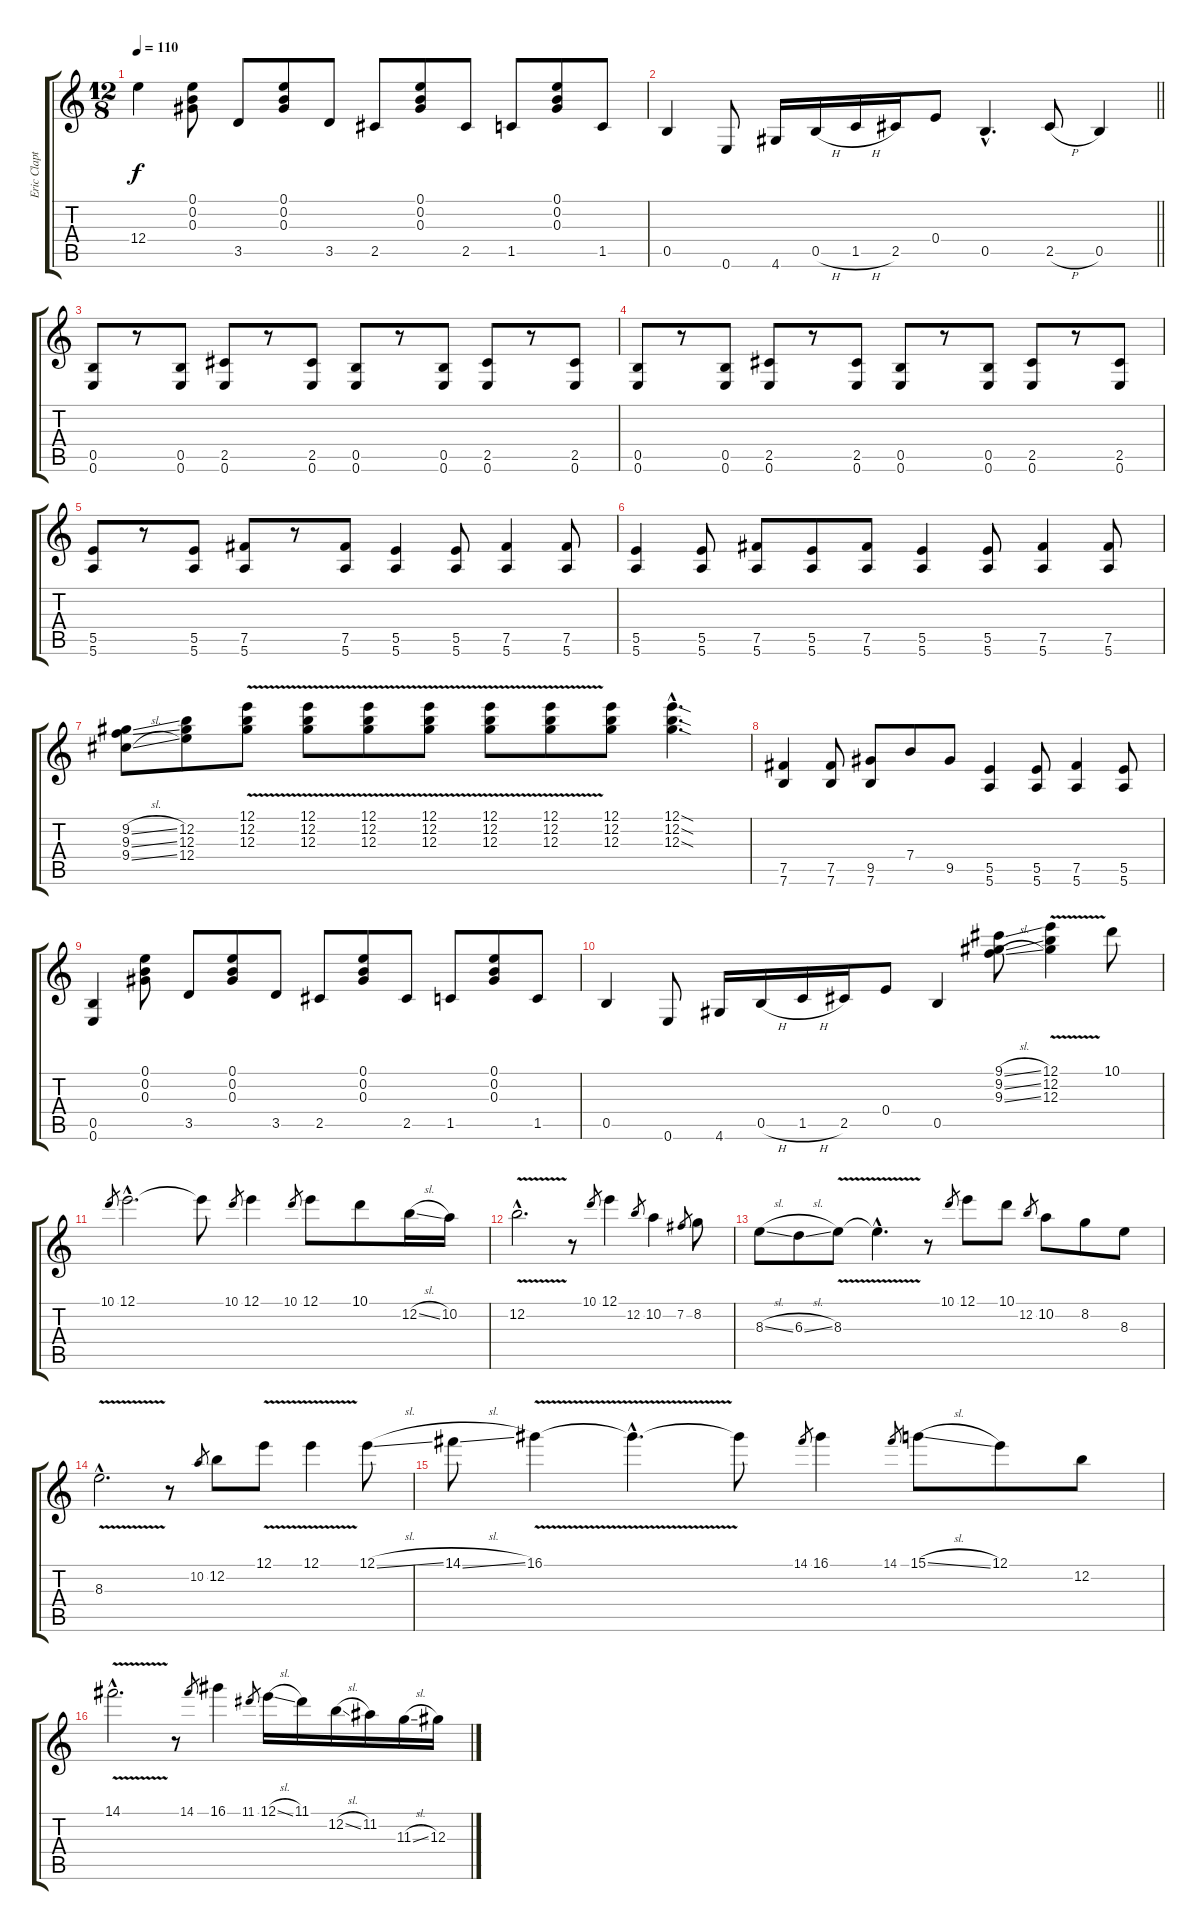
\track ("Eric Clapton Guitar " "Eric Clapt") {instrument distortionguitar}
\staff {score tabs}
\tuning (E4 B3 Ab3 E3 B2 E2) {hide}
\ts (12 8)
\tempo 110
\clef g2
\ks c
12.4.4{dy f} (0.1 0.2 0.3).8 3.5.8 (0.1 0.2 0.3).8 3.5.8 2.5.8 (0.1 0.2 0.3).8 2.5.8 1.5.8 (0.1 0.2 0.3).8 1.5.8 |
\barLineRight lightlight
0.5.4 0.6.8 4.6.16 0.5{h}.16 1.5{h}.16 2.5.16 0.4.8 0.5{hac}.4{d} 2.5{h}.8 0.5.4 |
(0.5 0.6).8 r.8 (0.5 0.6).8 (2.5 0.6).8 r.8 (2.5 0.6).8 (0.5 0.6).8 r.8 (0.5 0.6).8 (2.5 0.6).8 r.8 (2.5 0.6).8 |
(0.5 0.6).8 r.8 (0.5 0.6).8 (2.5 0.6).8 r.8 (2.5 0.6).8 (0.5 0.6).8 r.8 (0.5 0.6).8 (2.5 0.6).8 r.8 (2.5 0.6).8 |
(5.5 5.6).8 r.8 (5.5 5.6).8 (7.5 5.6).8 r.8 (7.5 5.6).8 (5.5 5.6).4 (5.5 5.6).8 (7.5 5.6).4 (7.5 5.6).8 |
(5.5 5.6).4 (5.5 5.6).8 (7.5 5.6).8 (5.5 5.6).8 (7.5 5.6).8 (5.5 5.6).4 (5.5 5.6).8 (7.5 5.6).4 (7.5 5.6).8 |
(9.2{sl} 9.3{sl} 9.4{sl}).8 (12.2 12.3 12.4).8 (12.1{v} 12.2{v} 12.3{v}).8 (12.1{v} 12.2{v} 12.3{v}).8 (12.1{v} 12.2{v} 12.3{v}).8 (12.1{v} 12.2{v} 12.3{v}).8 (12.1{v} 12.2{v} 12.3{v}).8 (12.1{v} 12.2{v} 12.3{v}).8 (12.1 12.2 12.3).8 (12.1{sod hac} 12.2{sod hac} 12.3{sod hac}).4{d} |
(7.5 7.6).4 (7.5 7.6).8 (9.5 7.6).8 7.4.8 9.5.8 (5.5 5.6).4 (5.5 5.6).8 (7.5 5.6).4 (5.5 5.6).8 |
(0.5 0.6).4 (0.1 0.2 0.3).8 3.5.8 (0.1 0.2 0.3).8 3.5.8 2.5.8 (0.1 0.2 0.3).8 2.5.8 1.5.8 (0.1 0.2 0.3).8 1.5.8 |
0.5.4 0.6.8 4.6.16 0.5{h}.16 1.5{h}.16 2.5.16 0.4.8 0.5.4 (9.1{sl} 9.2{sl} 9.3{sl}).8 (12.1{v} 12.2{v} 12.3{v}).4 10.1.8 |
10.1.8{gr} 12.1{hac}.2{d} 12.1{t}.8 10.1.8{gr} 12.1.4 10.1.8{gr} 12.1.8 10.1.8 12.2{sl}.16 10.2.16 |
12.2{v hac}.2{d} r.8 10.1.8{gr} 12.1.4 12.2.8{gr} 10.2.4 7.2.8{gr} 8.2.8 |
8.3{sl}.8 6.3{sl}.8 8.3{v}.8 8.3{hac t}.4{d} r.8 10.1.8{gr} 12.1.8 10.1.8 12.2.8{gr} 10.2.8 8.2.8 8.3.8 |
8.3{v hac}.2{d} r.8 10.2.8{gr} 12.2.8 12.1{v}.8 12.1{v}.4 12.1{sl}.8 |
14.1{sl}.8 16.1{v}.4 16.1{hac t}.4{d} 16.1{t}.8 14.1.8{gr} 16.1.4 14.1.8{gr} 15.1{sl}.8 12.1.8 12.2.8 |
14.1{v hac}.2{d} r.8 14.1.8{gr} 16.1.4 11.1.8{gr} 12.1{sl}.16 11.1.16 12.2{sl}.16 11.2.16 11.3{sl}.16 12.3.16
